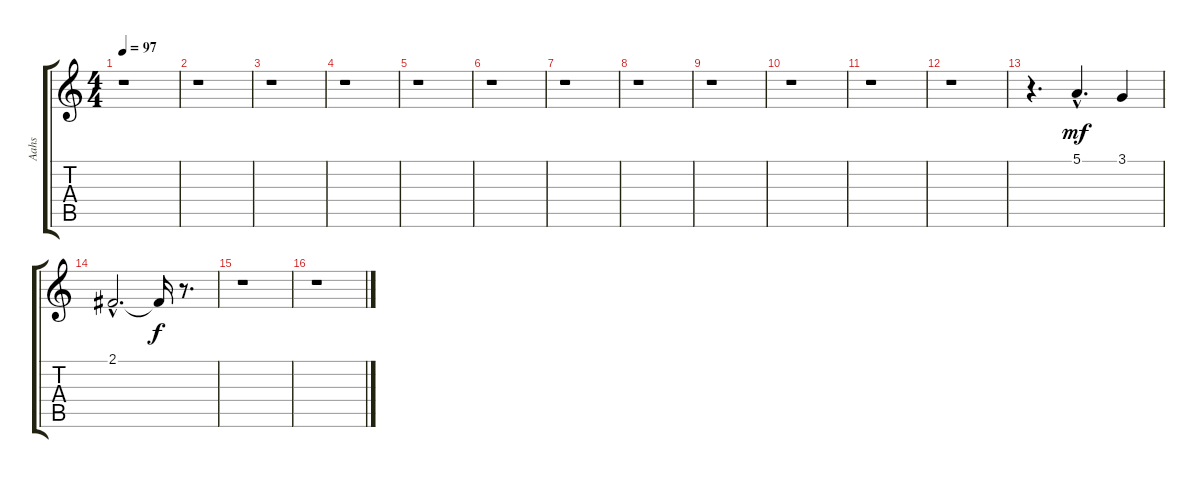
\track ("Aahs" "Aahs") {instrument choiraahs}
\staff {score tabs}
\tuning (E4 B3 G3 D3 A2 E2) {hide}
\ts (4 4)
\tempo 97
\clef g2
\ks c
r.1{dy f} |
r.1 |
r.1 |
r.1 |
r.1 |
r.1 |
r.1 |
r.1 |
r.1 |
r.1 |
r.1 |
r.1 |
r.4{d} 5.1{hac}.4{d dy mf} 3.1.4 |
2.1{hac}.2{d} 2.1{t}.16{dy f} r.8{d} |
r.1 |
r.1
